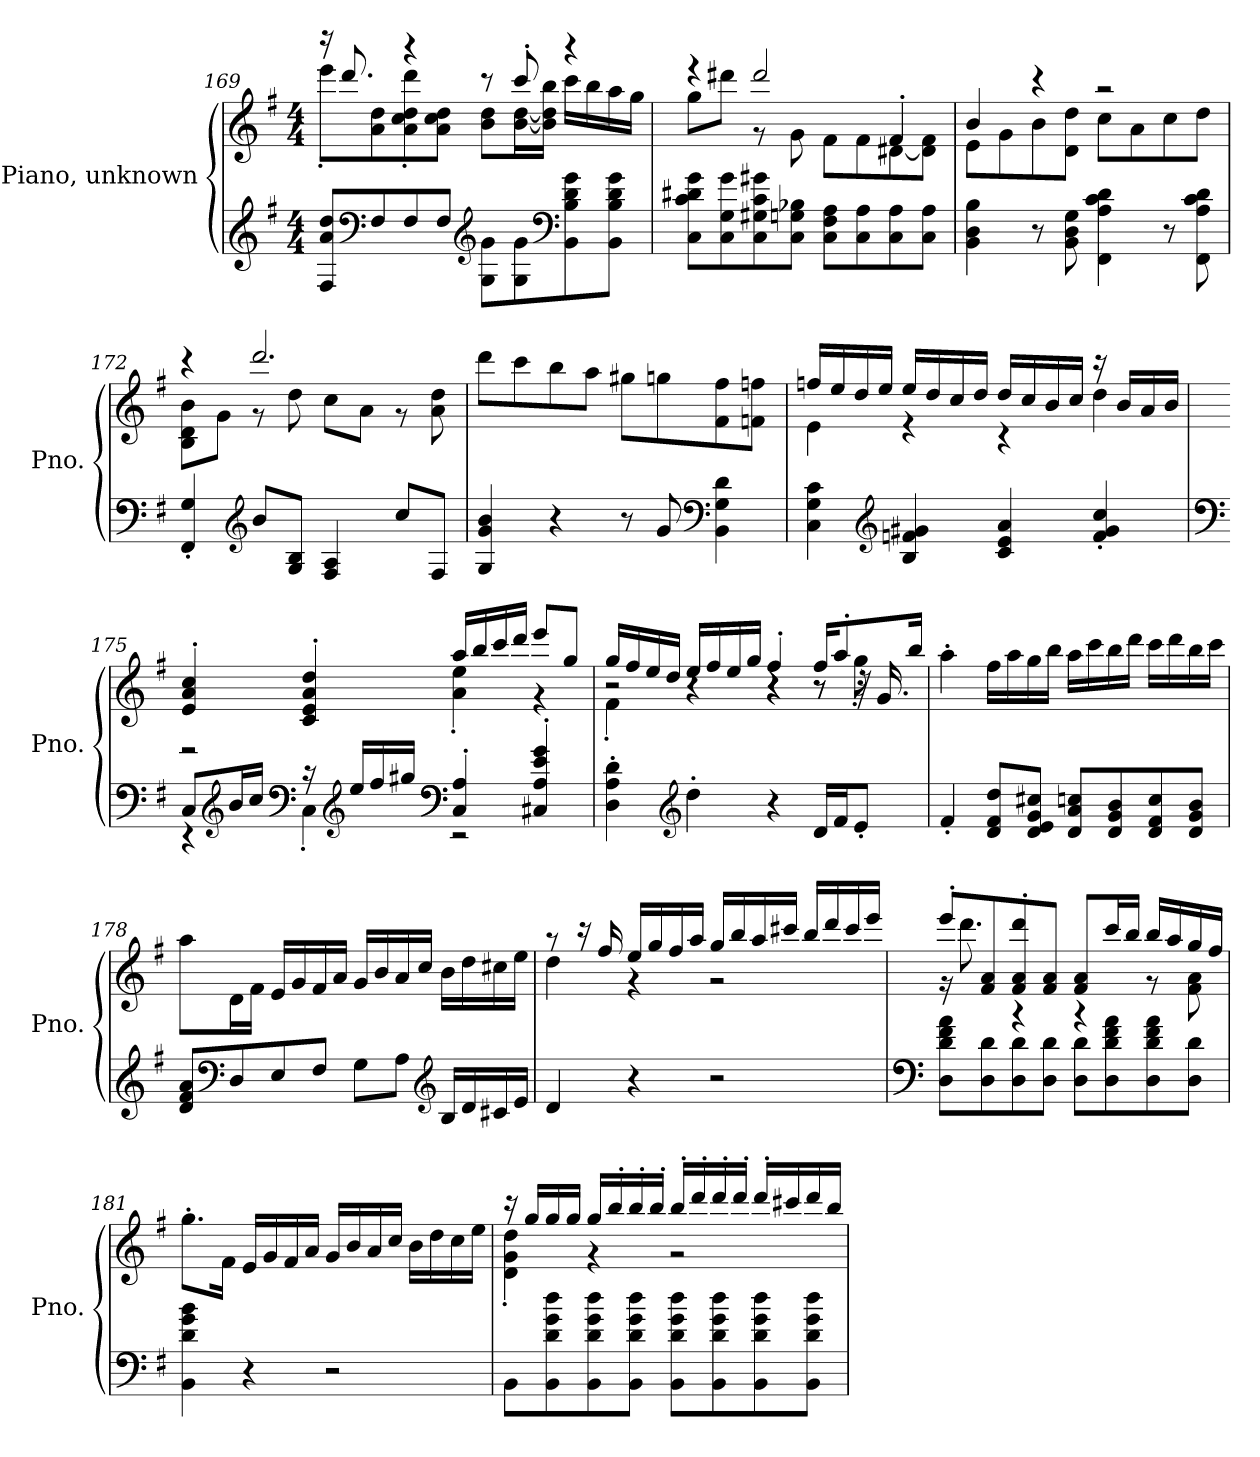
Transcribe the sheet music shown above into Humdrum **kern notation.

**kern	**kern
*part1	*part1
*staff2	*staff1
*I"Piano, unknown	*
*I'Pno.	*
*clefG2	*clefG2
*k[f#]	*k[f#]
*M4/4	*M4/4
=169	=169
*	*^
8F#/ 8a/ 8dd/L	16r	8eee'\L
.	8.ddd/	.
*clefF4	*	*
8F#/	.	8a\ 8dd\
8F#/	4r	8a\' 8cc\' 8dd\' 8ddd\'
8F#/J	.	8a\ 8cc\ 8dd\J
*clefG2	*	*
8G\ 8g\L	8r	8b\ 8dd\L
8G\ 8g\	8ccc'/	[16b\ [16dd\L
.	.	16b\] 16dd\] 16bb\JJ
*clefF4	*	*
8BB\ 8B\ 8d\ 8g\	4r	16ccc\LL
.	.	16bb\
8BB\ 8B\ 8d\ 8g\J	.	16aa\
.	.	16gg\JJ
!!LO:LB:g=z	!!
=170	=170	=170
8C\ 8c\ 8d#X\ 8g\L	4r	8gg\L
8C\ 8G\ 8g\	.	8ddd#X\J
8C\ 8G#X\ 8c\ 8g#X\	2ddd#/	8r
8C\ 8Gn\ 8B-X\J	.	8g\
8C\ 8F#\ 8A\L	.	8f#\L
8C\ 8A\	.	8f#\
8C\ 8A\	4f#'/	[8d#X\
8C\ 8A\J	.	8d#\] 8f#\J
=171	=171	=171
4BB\ 4D\ 4B\	4b/	8e\L
.	.	8g\
8r	4r	8b\
8BB\ 8D\ 8G\	.	8d\ 8dd\J
4FF#\ 4A\ 4c\ 4d\	2r	8cc\L
.	.	8a\
8r	.	8cc\
8FF#\ 8A\ 8c\ 8d\	.	8dd\J
=172	=172	=172
4FF#/' 4G/'	4r	8B\ 8d\ 8b\L
.	.	8g\J
*clefG2	*	*
8b/L	2.ddd/	8r
8G/ 8B/J	.	8dd\
4F#/ 4A/	.	8cc\L
.	.	8a\J
8cc/L	.	8r
8F#/J	.	8a\ 8dd\
*	*v	*v
!!LO:LB:g=z
=173	=173
4G/ 4g/ 4b/	8ddd\L
.	8ccc\
4r	8bb\
.	8aa\J
8r	8gg#X\L
8g/	8ggn\
*clefF4	*
4BB\ 4G\ 4d\	8f#\ 8ff#\
.	8fn\ 8ffn\J
=174	=174
*	*^
4C\ 4G\ 4c\	16ffn/LL	4e\
.	16ee/	.
.	16dd/	.
.	16ee/JJ	.
*clefG2	*	*
4B/ 4fn/ 4g#X/	16ee/LL	4r
.	16dd/	.
.	16cc/	.
.	16dd/JJ	.
4c/ 4e/ 4a/	16dd/LL	4r
.	16cc/	.
.	16b/	.
.	16cc/JJ	.
4f/' 4g#/' 4cc/'	16r	4dd\
.	16b/LL	.
.	16a/	.
.	16b/JJ	.
!!LO:LB:g=z	!!
=175	=175	=175
*clefF4	*	*
*^	*	*
8C/L	4r	4e/' 4a/' 4cc/'	2r
*clefG2	*	*	*
16b/L	.	.	.
16cc/JJ	.	.	.
*clefF4	*	*	*
16r	4C'\	4c/' 4e/' 4a/' 4dd/'	.
*clefG2	*	*	*
16ee/LL	.	.	.
16ff#/	.	.	.
16gg#X/JJ	.	.	.
*clefF4	*	*	*
4C/' 4A/'	2r	16aa/LL	4a\' 4ee\'
.	.	16bb/	.
.	.	16ccc/	.
.	.	16ddd/JJ	.
4C#X/' 4A/' 4e/' 4g/'	.	8eee/L	4r
.	.	8gg/J	.
*v	*v	*	*
=176	=176	=176
*	*	*^
4D\' 4A\' 4d\'	16gg/LL	4f#'\	2r
.	16ff#/	.	.
.	16ee/	.	.
.	16dd/JJ	.	.
*clefG2	*	*	*
4dd'\	16ee/LL	4r	.
.	16ff#/	.	.
.	16ee/	.	.
.	16gg/JJ	.	.
4r	4ff#'/	4r	4r
16d/LL	16ff#/KL	8r	8r
16f#/J	8aa'/	.	.
8e'/J	.	8gg'\	32r
.	.	.	16.g/
.	16bb/Jk	.	.
*	*v	*v	*v
!!LO:LB:g=z
=177	=177
4f#'/	4aa'\
8d/ 8f#/ 8dd/L	16ff#\LL
.	16aa\
8d/ 8e/ 8g/ 8cc#X/J	16gg\
.	16bb\JJ
8d/ 8a/ 8ccn/L	16aa\LL
.	16ccc\
8d/ 8g/ 8b/	16bb\
.	16ddd\JJ
8d/ 8f#/ 8cc/	16ccc\LL
.	16ddd\
8d/ 8g/ 8b/J	16bb\
.	16ccc\JJ
=178	=178
8d/ 8f#/ 8a/L	8aa\L
*clefF4	*
8D/	16d\L
.	16f#\JJ
8E/	16e/LL
.	16g/
8F#/J	16f#/
.	16a/JJ
8G\L	16g/LL
.	16b/
8A\J	16a/
.	16cc/JJ
*clefG2	*
16B/LL	16b\LL
16d/	16dd\
16c#X/	16cc#X\
16e/JJ	16ee\JJ
!!LO:LB:g=z
=179	=179
*	*^
4d/	8r	4dd\
.	16r	.
.	16ff#/	.
4r	16ee/LL	4r
.	16gg/	.
.	16ff#/	.
.	16aa/JJ	.
2r	16gg/LL	2r
.	16bb/	.
.	16aa/	.
.	16ccc#X/JJ	.
.	16bb/LL	.
.	16ddd/	.
.	16ccc#/	.
.	16eee/JJ	.
=180	=180	=180
*clefF4	*	*
8D\ 8d\ 8f#\ 8a\L	8eee'/L	16r
.	.	8.ddd\
8D\ 8d\	8f#/ 8a/	.
8D\ 8d\	8f#/' 8a/' 8ddd/'	4r
8D\ 8d\J	8f#/ 8a/J	.
8D\ 8d\L	8f#/ 8a/L	4r
8D\ 8d\ 8f#\ 8a\	16ccc/L	.
.	16bb/JJ	.
8D\ 8d\ 8f#\ 8a\	16bb/LL	8r
.	16aa/	.
8D\ 8d\J	16gg/	8f#\ 8a\
.	16ff#/JJ	.
*	*v	*v
!!LO:PB:g=z
=181	=181
4BB\ 4d\ 4g\ 4b\	8.gg'\L
.	16f#\Jk
4r	16e/LL
.	16g/
.	16f#/
.	16a/JJ
2r	16g/LL
.	16b/
.	16a/
.	16cc/JJ
.	16b\LL
.	16dd\
.	16cc\
.	16ee\JJ
=182	=182
*	*^
8BB\L	16r	4d\' 4g\' 4dd\'
.	16gg/LL	.
8BB\ 8d\ 8g\ 8dd\	16gg/	.
.	16gg/JJ	.
8BB\ 8d\ 8g\ 8dd\	16gg/LL	4r
.	16bb'/	.
8BB\ 8d\ 8g\ 8dd\J	16bb'/	.
.	16bb'/JJ	.
8BB\ 8d\ 8g\ 8dd\L	16bb'/LL	2r
.	16ddd'/	.
8BB\ 8d\ 8g\ 8dd\	16ddd'/	.
.	16ddd'/JJ	.
8BB\ 8d\ 8g\ 8dd\	16ddd'/LL	.
.	16ccc#X/	.
8BB\ 8d\ 8g\ 8dd\J	16ddd/	.
.	16bb/JJ	.
*	*v	*v
=	=
*-	*-
